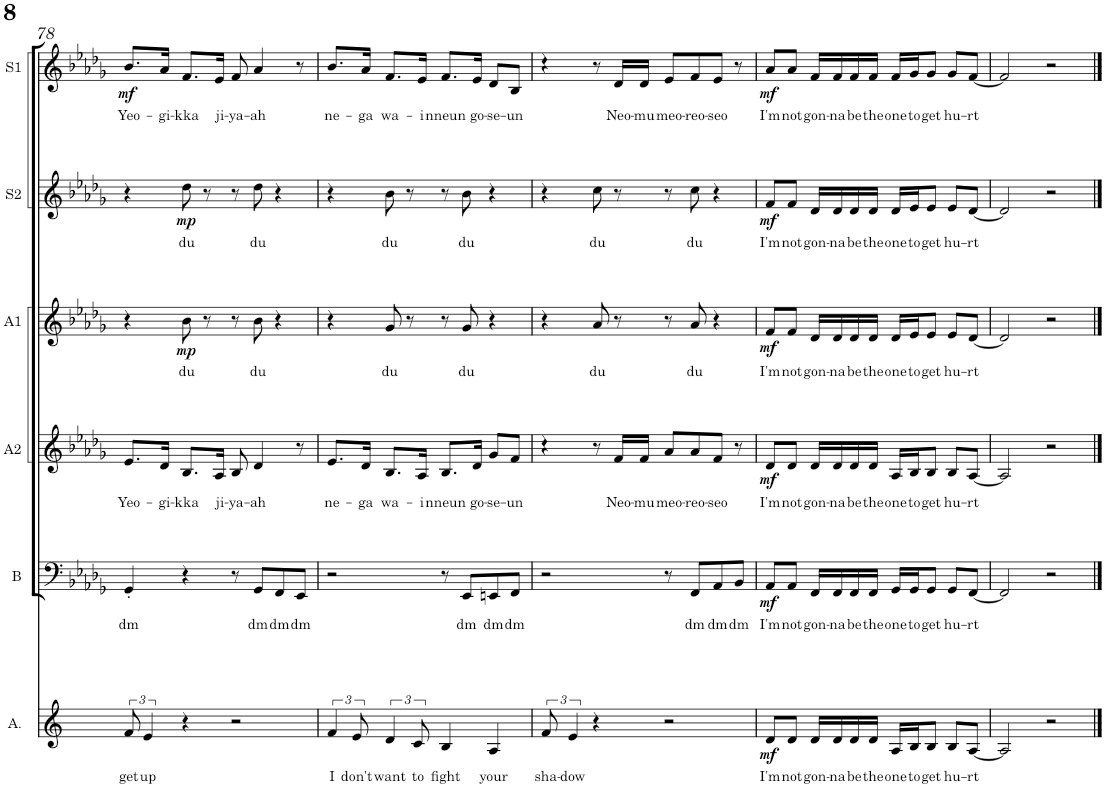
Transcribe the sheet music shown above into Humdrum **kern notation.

**kern	**text	**dynam	**kern	**text	**dynam	**kern	**text	**dynam	**kern	**text	**dynam	**kern	**text	**dynam	**kern	**text	**dynam
*part6	*part6	*part6	*part5	*part5	*part5	*part4	*part4	*part4	*part3	*part3	*part3	*part2	*part2	*part2	*part1	*part1	*part1
*staff6	*staff6	*staff6	*staff5	*staff5	*staff5	*staff4	*staff4	*staff4	*staff3	*staff3	*staff3	*staff2	*staff2	*staff2	*staff1	*staff1	*staff1
*I"Vocal Percussion	*	*	*I"Bass	*	*	*I"Alto 2	*	*	*I"Alto 1	*	*	*I"Soprano 2	*	*	*I"Soprano 1	*	*
*I'VP	*	*	*I'B	*	*	*I'A2	*	*	*I'A1	*	*	*I'S2	*	*	*I'S1	*	*
!!LO:PB:g=z
*clefG2	*	*	*clefF4	*	*	*clefG2	*	*	*clefG2	*	*	*clefG2	*	*	*clefG2	*	*
*k[b-e-a-d-g-]	*	*	*k[b-e-a-d-g-]	*	*	*k[b-e-a-d-g-]	*	*	*k[b-e-a-d-g-]	*	*	*k[b-e-a-d-g-]	*	*	*k[b-e-a-d-g-]	*	*
*M4/4	*	*	*M4/4	*	*	*M4/4	*	*	*M4/4	*	*	*M4/4	*	*	*M4/4	*	*
=78	=78	=78	=78	=78	=78	=78	=78	=78	=78	=78	=78	=78	=78	=78	=78	=78	=78
!	!LO:LY:b	!	!	!LO:LY:b	!	!	!LO:LY:b	!	!	!	!	!	!	!	!	!LO:LY:b	!LO:DY:b
12Rf/	get	.	4GG-'/	dm	.	8.e-/L	Yeo-	.	4r	.	.	4r	.	.	8.b-/L	Yeo-	mf
!	!LO:LY:b	!	!	!	!	!	!	!	!	!	!	!	!	!	!	!	!
6Re/	up	.	.	.	.	.	.	.	.	.	.	.	.	.	.	.	.
!	!	!	!	!	!	!	!LO:LY:b	!	!	!	!	!	!	!	!	!LO:LY:b	!
.	.	.	.	.	.	16d-/Jk	-gi-	.	.	.	.	.	.	.	16a-/Jk	-gi-	.
!	!	!	!	!	!	!	!LO:LY:b	!	!	!LO:LY:b	!LO:DY:b	!	!LO:LY:b	!LO:DY:b	!	!LO:LY:b	!
4r	.	.	4r	.	.	8.B-/L	-kka	.	8b-\	du	mp	8dd-\	du	mp	8.f/L	-kka	.
.	.	.	.	.	.	.	.	.	8r	.	.	8r	.	.	.	.	.
!	!	!	!	!	!	!	!LO:LY:b	!	!	!	!	!	!	!	!	!LO:LY:b	!
.	.	.	.	.	.	16A-/Jk	ji-	.	.	.	.	.	.	.	16e-/Jk	ji-	.
!	!	!	!	!	!	!	!LO:LY:b	!	!	!	!	!	!	!	!	!LO:LY:b	!
2r	.	.	8r	.	.	8B-/	-ya-	.	8r	.	.	8r	.	.	8f/	-ya-	.
!	!	!	!	!LO:LY:b	!	!	!LO:LY:b	!	!	!LO:LY:b	!	!	!LO:LY:b	!	!	!LO:LY:b	!
.	.	.	8GG-/L	dm	.	4d-/	-ah	.	8b-\	du	.	8dd-\	du	.	4a-/	-ah	.
!	!	!	!	!LO:LY:b	!	!	!	!	!	!	!	!	!	!	!	!	!
.	.	.	8FF/	dm	.	.	.	.	4r	.	.	4r	.	.	.	.	.
!	!	!	!	!LO:LY:b	!	!	!	!	!	!	!	!	!	!	!	!	!
.	.	.	8EE-/J	dm	.	8r	.	.	.	.	.	.	.	.	8r	.	.
=79	=79	=79	=79	=79	=79	=79	=79	=79	=79	=79	=79	=79	=79	=79	=79	=79	=79
!	!LO:LY:b	!	!	!	!	!	!LO:LY:b	!	!	!	!	!	!	!	!	!LO:LY:b	!
6Rf/	I	.	2r	.	.	8.e-/L	ne-	.	4r	.	.	4r	.	.	8.b-/L	ne-	.
!	!LO:LY:b	!	!	!	!	!	!	!	!	!	!	!	!	!	!	!	!
12Re/	don't	.	.	.	.	.	.	.	.	.	.	.	.	.	.	.	.
!	!	!	!	!	!	!	!LO:LY:b	!	!	!	!	!	!	!	!	!LO:LY:b	!
.	.	.	.	.	.	16d-/Jk	-ga	.	.	.	.	.	.	.	16a-/Jk	-ga	.
!	!LO:LY:b	!	!	!	!	!	!LO:LY:b	!	!	!LO:LY:b	!	!	!LO:LY:b	!	!	!LO:LY:b	!
6Rd/	want	.	.	.	.	8.B-/L	wa-	.	8g-/	du	.	8b-\	du	.	8.f/L	wa-	.
.	.	.	.	.	.	.	.	.	8r	.	.	8r	.	.	.	.	.
!	!LO:LY:b	!	!	!	!	!	!	!	!	!	!	!	!	!	!	!	!
12Rc/	to	.	.	.	.	.	.	.	.	.	.	.	.	.	.	.	.
!	!	!	!	!	!	!	!LO:LY:b	!	!	!	!	!	!	!	!	!LO:LY:b	!
.	.	.	.	.	.	16A-/Jk	-i	.	.	.	.	.	.	.	16e-/Jk	-i	.
!	!LO:LY:b	!	!	!	!	!	!LO:LY:b	!	!	!	!	!	!	!	!	!LO:LY:b	!
4RB/	fight	.	8r	.	.	8.B-/L	nneun	.	8r	.	.	8r	.	.	8.f/L	nneun	.
!	!	!	!	!LO:LY:b	!	!	!	!	!	!LO:LY:b	!	!	!LO:LY:b	!	!	!	!
.	.	.	8EE-/L	dm	.	.	.	.	8g-/	du	.	8b-\	du	.	.	.	.
!	!	!	!	!	!	!	!LO:LY:b	!	!	!	!	!	!	!	!	!LO:LY:b	!
.	.	.	.	.	.	16d-/Jk	go-	.	.	.	.	.	.	.	16e-/Jk	go-	.
!	!LO:LY:b	!	!	!LO:LY:b	!	!	!LO:LY:b	!	!	!	!	!	!	!	!	!LO:LY:b	!
4RA/	your	.	8EEn/	dm	.	8g-/L	-se-	.	4r	.	.	4r	.	.	8d-/L	-se-	.
!	!	!	!	!LO:LY:b	!	!	!LO:LY:b	!	!	!	!	!	!	!	!	!LO:LY:b	!
.	.	.	8FF/J	dm	.	8f/J	-un	.	.	.	.	.	.	.	8B-/J	-un	.
=80	=80	=80	=80	=80	=80	=80	=80	=80	=80	=80	=80	=80	=80	=80	=80	=80	=80
!	!LO:LY:b	!	!	!	!	!	!	!	!	!	!	!	!	!	!	!	!
12Rf/	sha-	.	2r	.	.	4rcc	.	.	4r	.	.	4r	.	.	4rcc	.	.
!	!LO:LY:b	!	!	!	!	!	!	!	!	!	!	!	!	!	!	!	!
6Re/	-dow	.	.	.	.	.	.	.	.	.	.	.	.	.	.	.	.
!	!	!	!	!	!	!	!	!	!	!LO:LY:b	!	!	!LO:LY:b	!	!	!	!
4r	.	.	.	.	.	8r	.	.	8a-/	du	.	8cc\	du	.	8r	.	.
!	!	!	!	!	!	!	!LO:LY:b	!	!	!	!	!	!	!	!	!LO:LY:b	!
.	.	.	.	.	.	16f/LL	Neo-	.	8r	.	.	8r	.	.	16d-/LL	Neo-	.
!	!	!	!	!	!	!	!LO:LY:b	!	!	!	!	!	!	!	!	!LO:LY:b	!
.	.	.	.	.	.	16f/JJ	-mu	.	.	.	.	.	.	.	16d-/JJ	-mu	.
!	!	!	!	!	!	!	!LO:LY:b	!	!	!	!	!	!	!	!	!LO:LY:b	!
2r	.	.	8r	.	.	8a-/L	meo-	.	8r	.	.	8r	.	.	8e-/L	meo-	.
!	!	!	!	!LO:LY:b	!	!	!LO:LY:b	!	!	!LO:LY:b	!	!	!LO:LY:b	!	!	!LO:LY:b	!
.	.	.	8FF/L	dm	.	8a-/	-reo-	.	8a-/	du	.	8cc\	du	.	8f/	-reo-	.
!	!	!	!	!LO:LY:b	!	!	!LO:LY:b	!	!	!	!	!	!	!	!	!LO:LY:b	!
.	.	.	8AA-/	dm	.	8f/J	-seo	.	4r	.	.	4r	.	.	8e-/J	-seo	.
!	!	!	!	!LO:LY:b	!	!	!	!	!	!	!	!	!	!	!	!	!
.	.	.	8BB-/J	dm	.	8r	.	.	.	.	.	.	.	.	8r	.	.
=81	=81	=81	=81	=81	=81	=81	=81	=81	=81	=81	=81	=81	=81	=81	=81	=81	=81
!	!LO:LY:b	!LO:DY:b	!	!LO:LY:b	!LO:DY:b	!	!LO:LY:b	!LO:DY:b	!	!LO:LY:b	!LO:DY:b	!	!LO:LY:b	!LO:DY:b	!	!LO:LY:b	!LO:DY:b
8Rd/L	I'm	mf	8AA-/L	I'm	mf	8d-/L	I'm	mf	8f/L	I'm	mf	8f/L	I'm	mf	8a-/L	I'm	mf
!	!LO:LY:b	!	!	!LO:LY:b	!	!	!LO:LY:b	!	!	!LO:LY:b	!	!	!LO:LY:b	!	!	!LO:LY:b	!
8Rd/J	not	.	8AA-/J	not	.	8d-/J	not	.	8f/J	not	.	8f/J	not	.	8a-/J	not	.
!	!LO:LY:b	!	!	!LO:LY:b	!	!	!LO:LY:b	!	!	!LO:LY:b	!	!	!LO:LY:b	!	!	!LO:LY:b	!
16Rd/LL	gon-	.	16FF/LL	gon-	.	16d-/LL	gon-	.	16d-/LL	gon-	.	16d-/LL	gon-	.	16f/LL	gon-	.
!	!LO:LY:b	!	!	!LO:LY:b	!	!	!LO:LY:b	!	!	!LO:LY:b	!	!	!LO:LY:b	!	!	!LO:LY:b	!
16Rd/	-na	.	16FF/	-na	.	16d-/	-na	.	16d-/	-na	.	16d-/	-na	.	16f/	-na	.
!	!LO:LY:b	!	!	!LO:LY:b	!	!	!LO:LY:b	!	!	!LO:LY:b	!	!	!LO:LY:b	!	!	!LO:LY:b	!
16Rd/	be	.	16FF/	be	.	16d-/	be	.	16d-/	be	.	16d-/	be	.	16f/	be	.
!	!LO:LY:b	!	!	!LO:LY:b	!	!	!LO:LY:b	!	!	!LO:LY:b	!	!	!LO:LY:b	!	!	!LO:LY:b	!
16Rd/JJ	the	.	16FF/JJ	the	.	16d-/JJ	the	.	16d-/JJ	the	.	16d-/JJ	the	.	16f/JJ	the	.
!	!LO:LY:b	!	!	!LO:LY:b	!	!	!LO:LY:b	!	!	!LO:LY:b	!	!	!LO:LY:b	!	!	!LO:LY:b	!
16RA/LL	one	.	16GG-/LL	one	.	16A-/LL	one	.	16d-/LL	one	.	16d-/LL	one	.	16f/LL	one	.
!	!LO:LY:b	!	!	!LO:LY:b	!	!	!LO:LY:b	!	!	!LO:LY:b	!	!	!LO:LY:b	!	!	!LO:LY:b	!
16RB/J	to	.	16GG-/J	to	.	16B-/J	to	.	16e-/J	to	.	16e-/J	to	.	16g-/J	to	.
!	!LO:LY:b	!	!	!LO:LY:b	!	!	!LO:LY:b	!	!	!LO:LY:b	!	!	!LO:LY:b	!	!	!LO:LY:b	!
8RB/J	get	.	8GG-/J	get	.	8B-/J	get	.	8e-/J	get	.	8e-/J	get	.	8g-/J	get	.
!	!LO:LY:b	!	!	!LO:LY:b	!	!	!LO:LY:b	!	!	!LO:LY:b	!	!	!LO:LY:b	!	!	!LO:LY:b	!
8RB/L	hu-	.	8GG-/L	hu-	.	8B-/L	hu-	.	8e-/L	hu-	.	8e-/L	hu-	.	8g-/L	hu-	.
!	!LO:LY:b	!	!	!LO:LY:b	!	!	!LO:LY:b	!	!	!LO:LY:b	!	!	!LO:LY:b	!	!	!LO:LY:b	!
[8RA/J	-rt	.	[8FF/J	-rt	.	[8A-/J	-rt	.	[8d-/J	-rt	.	[8d-/J	-rt	.	[8f/J	-rt	.
=82	=82	=82	=82	=82	=82	=82	=82	=82	=82	=82	=82	=82	=82	=82	=82	=82	=82
2RA/]	.	.	2FF/]	.	.	2A-/]	.	.	2d-/]	.	.	2d-/]	.	.	2f/]	.	.
2r	.	.	2r	.	.	2r	.	.	2r	.	.	2r	.	.	2r	.	.
==	==	==	==	==	==	==	==	==	==	==	==	==	==	==	==	==	==
*-	*-	*-	*-	*-	*-	*-	*-	*-	*-	*-	*-	*-	*-	*-	*-	*-	*-
